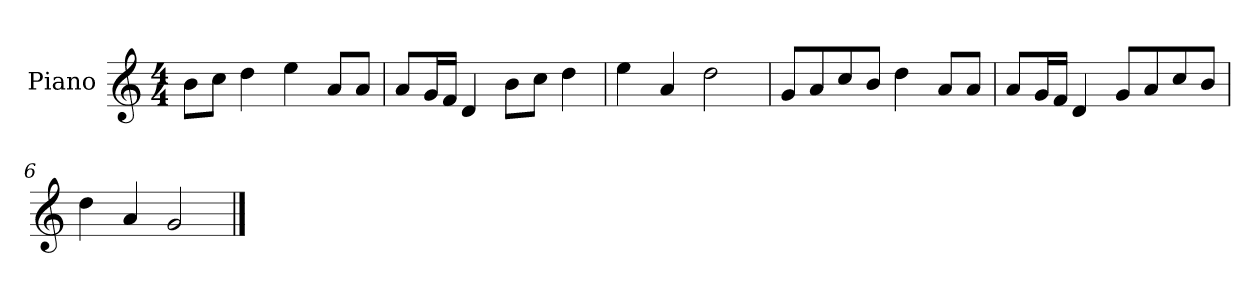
**kern
*part1
*staff1
*I"Piano
*I'P-no
*clefG2
*k[]
*M4/4
*MM90
=1
8b\L
8cc\J
4dd\
4ee\
8a/L
8a/J
=2
8a/L
16g/L
16f/JJ
4d/
8b\L
8cc\J
4dd\
=3
4ee\
4a/
2dd\
=4
8g/L
8a/
8cc/
8b/J
4dd\
8a/L
8a/J
=5
8a/L
16g/L
16f/JJ
4d/
8g/L
8a/
8cc/
8b/J
=6
4dd\
4a/
2g/
==
*-
